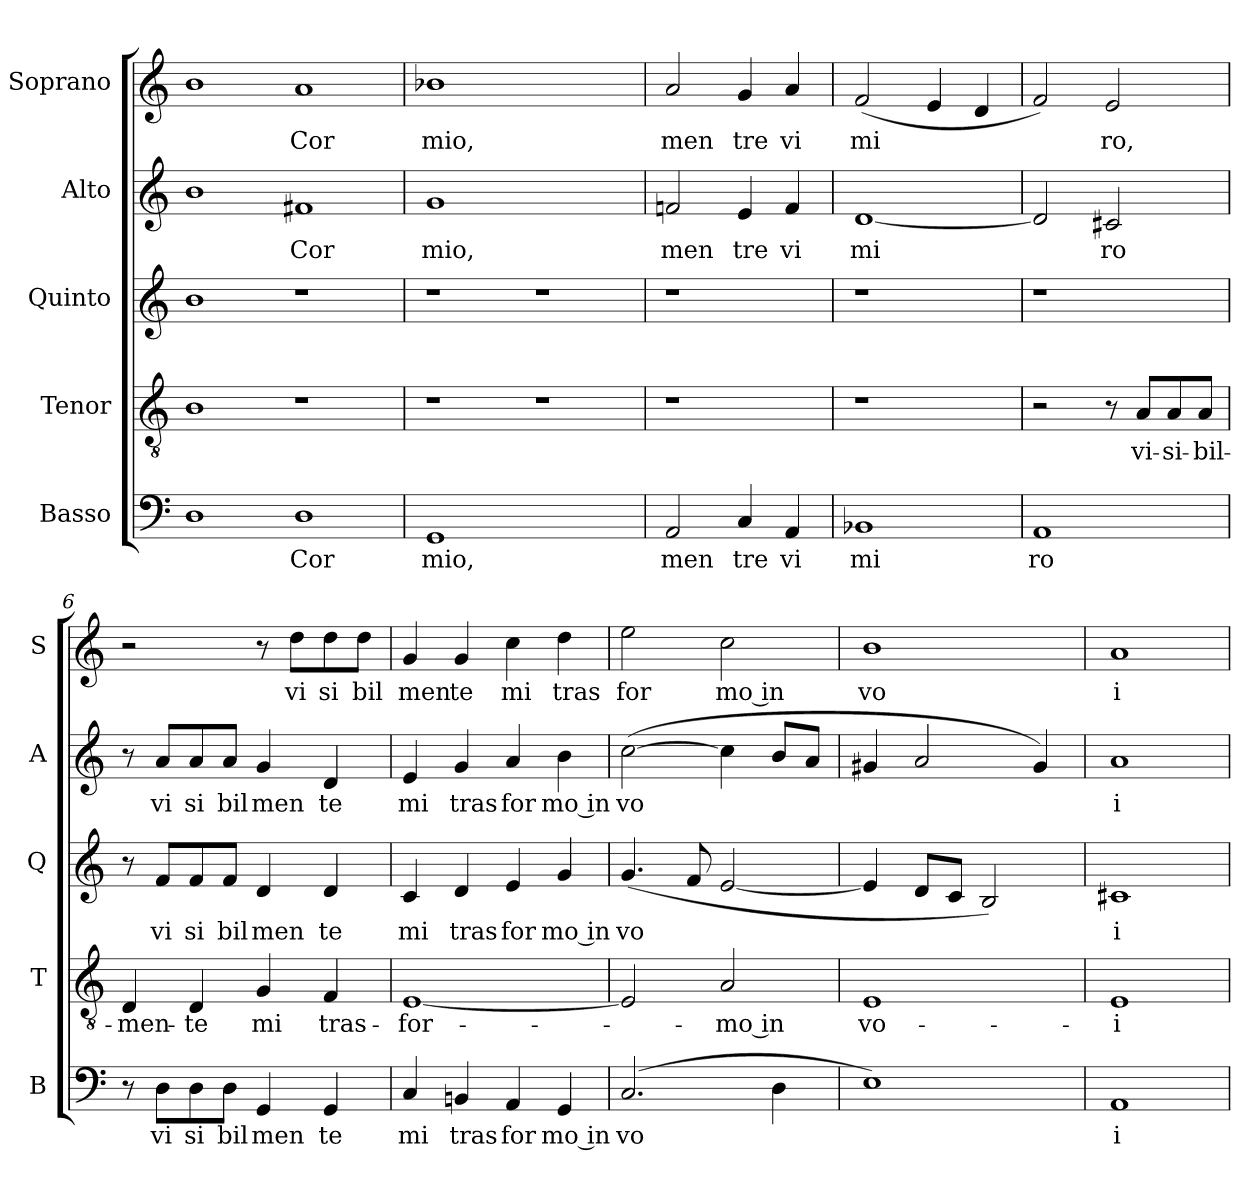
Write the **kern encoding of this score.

**kern	**text	**kern	**text	**kern	**text	**kern	**text	**kern	**text
*part5	*part5	*part4	*part4	*part3	*part3	*part2	*part2	*part1	*part1
*staff5	*staff5	*staff4	*staff4	*staff3	*staff3	*staff2	*staff2	*staff1	*staff1
*I"Basso	*	*I"Tenor	*	*I"Quinto	*	*I"Alto	*	*I"Soprano	*
*I'B	*	*I'T	*	*I'Q	*	*I'A	*	*I'S	*
!!LO:PB:g=z
*stria5	*	*stria5	*	*stria5	*	*stria5	*	*stria5	*
*clefF4	*	*clefGv2	*	*clefG2	*	*clefG2	*	*clefG2	*
=1	=1	=1	=1	=1	=1	=1	=1	=1	=1
1D	.	1B	.	1b	.	1b	.	1b	.
!	!LO:LY:b:cj	!	!	!	!	!	!LO:LY:b:cj	!	!LO:LY:b:cj
1D	Cor	1r	.	1r	.	1f#X	Cor	1a	Cor
=2	=2	=2	=2	=2	=2	=2	=2	=2	=2
!	!LO:LY:b:cj	!	!	!	!	!	!LO:LY:b:cj	!	!LO:LY:b:cj
1GG	mio,	1r	.	1r	.	1g	mio,	1b-X	mio,
1ryy	.	1r	.	1r	.	1ryy	.	1ryy	.
=3	=3	=3	=3	=3	=3	=3	=3	=3	=3
!	!LO:LY:b:cj	!	!	!	!	!	!LO:LY:b:cj	!	!LO:LY:b:cj
2AA/	men	1r	.	1r	.	2fn/	men	2a/	men
!	!LO:LY:b:cj	!	!	!	!	!	!LO:LY:b:cj	!	!LO:LY:b:cj
4C/	tre	.	.	.	.	4e/	tre	4g/	tre
!	!LO:LY:b:cj	!	!	!	!	!	!LO:LY:b:cj	!	!LO:LY:b:cj
4AA/	vi	.	.	.	.	4f/	vi	4a/	vi
=4	=4	=4	=4	=4	=4	=4	=4	=4	=4
!	!LO:LY:b:cj	!	!	!	!	!	!LO:LY:b:cj	!	!LO:LY:b
1BB-X	mi	1r	.	1r	.	[<1d	mi	(<2f/	mi
.	.	.	.	.	.	.	.	4e/	.
.	.	.	.	.	.	.	.	4d/	.
=5	=5	=5	=5	=5	=5	=5	=5	=5	=5
!	!LO:LY:b:cj	!	!	!	!	!	!	!	!
1AA	ro	2r	.	1r	.	2d/]	.	2f/)	.
!	!	!	!	!	!	!	!LO:LY:b:cj	!	!LO:LY:b:cj
.	.	8r	.	.	.	2c#X/	ro	2e/	ro,
!	!	!	!LO:LY:b:cj	!	!	!	!	!	!
.	.	8A/L	vi-	.	.	.	.	.	.
!	!	!	!LO:LY:b:cj	!	!	!	!	!	!
.	.	8A/	-si-	.	.	.	.	.	.
!	!	!	!LO:LY:b:cj	!	!	!	!	!	!
.	.	8A/J	-bil-	.	.	.	.	.	.
!!LO:LB:g=z
=6	=6	=6	=6	=6	=6	=6	=6	=6	=6
!	!	!	!LO:LY:b:cj	!	!	!	!	!	!
8r	.	4D/	-men-	8r	.	8r	.	2r	.
!	!LO:LY:b:cj	!	!	!	!LO:LY:b:cj	!	!LO:LY:b:cj	!	!
8D\L	vi	.	.	8f/L	vi	8a/L	vi	.	.
!	!LO:LY:b:cj	!	!LO:LY:b:cj	!	!LO:LY:b:cj	!	!LO:LY:b:cj	!	!
8D\	si	4D/	-te	8f/	si	8a/	si	.	.
!	!LO:LY:b:cj	!	!	!	!LO:LY:b:cj	!	!LO:LY:b:cj	!	!
8D\J	bil	.	.	8f/J	bil	8a/J	bil	.	.
!	!LO:LY:b:cj	!	!LO:LY:b:cj	!	!LO:LY:b:cj	!	!LO:LY:b:cj	!	!
4GG/	men	4G/	mi	4d/	men	4g/	men	8r	.
!	!	!	!	!	!	!	!	!	!LO:LY:b:cj
.	.	.	.	.	.	.	.	8dd\L	vi
!	!LO:LY:b:cj	!	!LO:LY:b:cj	!	!LO:LY:b:cj	!	!LO:LY:b:cj	!	!LO:LY:b:cj
4GG/	te	4F/	tras-	4d/	te	4d/	te	8dd\	si
!	!	!	!	!	!	!	!	!	!LO:LY:b:cj
.	.	.	.	.	.	.	.	8dd\J	bil
=7	=7	=7	=7	=7	=7	=7	=7	=7	=7
!	!LO:LY:b:cj	!	!LO:LY:b:cj	!	!LO:LY:b:cj	!	!LO:LY:b:cj	!	!LO:LY:b:cj
4C/	mi	[<1E	-for-	4c/	mi	4e/	mi	4g/	men
!	!LO:LY:b:cj	!	!	!	!LO:LY:b:cj	!	!LO:LY:b:cj	!	!LO:LY:b:cj
4BBn/	tras	.	.	4d/	tras	4g/	tras	4g/	te
!	!LO:LY:b:cj	!	!	!	!LO:LY:b:cj	!	!LO:LY:b:cj	!	!LO:LY:b:cj
4AA/	for	.	.	4e/	for	4a/	for	4cc\	mi
!	!LO:LY:b:rj	!	!	!	!LO:LY:b:rj	!	!LO:LY:b:rj	!	!LO:LY:b:cj
4GG/	mo in	.	.	4g/	mo in	4b\	mo in	4dd\	tras
=8	=8	=8	=8	=8	=8	=8	=8	=8	=8
!	!LO:LY:b:cj	!	!	!	!LO:LY:b:cj	!	!LO:LY:b:cj	!	!LO:LY:b:cj
(>2.C/	vo	2E/]	.	(<4.g/	vo	(>[>2cc\	vo	2ee\	for
.	.	.	.	8f/	.	.	.	.	.
!	!	!	!LO:LY:b:rj	!	!	!	!	!	!LO:LY:b:rj
.	.	2A/	-mo in	[<2e/	.	4cc\]	.	2cc\	mo in
4D\	.	.	.	.	.	8b/L	.	.	.
.	.	.	.	.	.	8a/J	.	.	.
=9	=9	=9	=9	=9	=9	=9	=9	=9	=9
!	!	!	!LO:LY:b:cj	!	!	!	!	!	!LO:LY:b:cj
1E)	.	1E	vo-	4e/]	.	4g#X/	.	1b	vo
.	.	.	.	8d/L	.	2a/	.	.	.
.	.	.	.	8c/J	.	.	.	.	.
.	.	.	.	2B/)	.	.	.	.	.
.	.	.	.	.	.	4g#/)	.	.	.
=10	=10	=10	=10	=10	=10	=10	=10	=10	=10
!	!LO:LY:b:cj	!	!LO:LY:b:cj	!	!LO:LY:b:cj	!	!LO:LY:b:cj	!	!LO:LY:b:cj
1AA	i	1E	-i	1c#X	i	1a	i	1a	i
=	=	=	=	=	=	=	=	=	=
*-	*-	*-	*-	*-	*-	*-	*-	*-	*-
